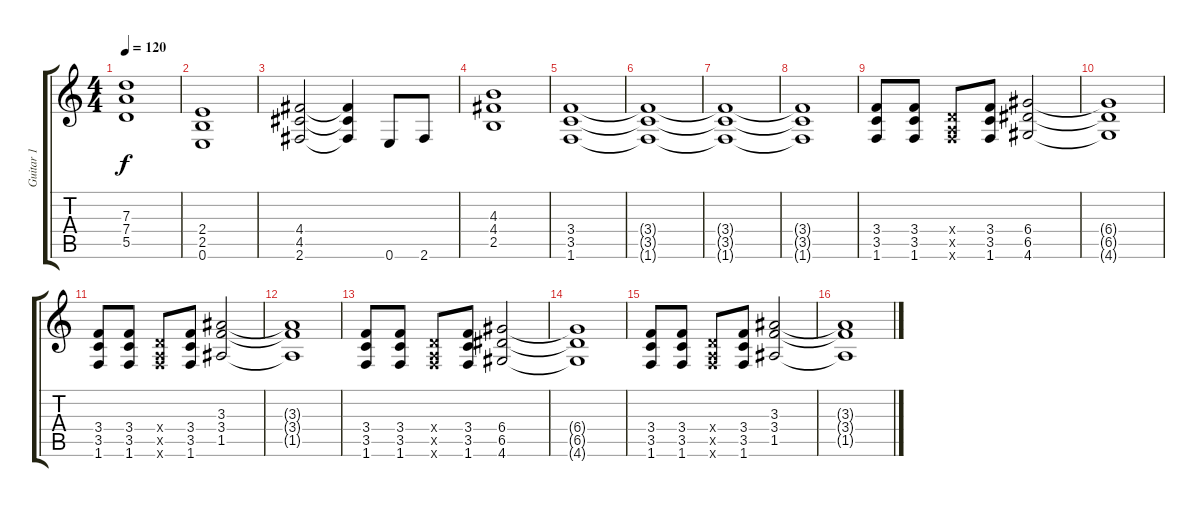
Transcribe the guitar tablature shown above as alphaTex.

\track ("Guitar 1" "Guitar 1") {instrument distortionguitar}
\staff {score tabs}
\tuning (E4 B3 G3 D3 A2 E2) {hide}
\ts (4 4)
\tempo 120
\clef g2
\ks c
(7.3 7.4 5.5).1{dy f} |
(2.4 2.5 0.6).1 |
(4.4 4.5 2.6).2 (4.4{t} 4.5{t} 2.6{t}).4 0.6.8 2.6.8 |
(4.3 4.4 2.5).1 |
(3.4 3.5 1.6).1 |
(3.4{t} 3.5{t} 1.6{t}).1 |
(3.4{t} 3.5{t} 1.6{t}).1 |
(3.4{t} 3.5{t} 1.6{t}).1 |
(3.4 3.5 1.6).8 (3.4 3.5 1.6).8 (0.4{x} 0.5{x} 1.6{x}).8 (3.4 3.5 1.6).8 (6.4 6.5 4.6).2 |
(6.4{t} 6.5{t} 4.6{t}).1 |
(3.4 3.5 1.6).8 (3.4 3.5 1.6).8 (0.4{x} 0.5{x} 1.6{x}).8 (3.4 3.5 1.6).8 (3.3 3.4 1.5).2 |
(3.3{t} 3.4{t} 1.5{t}).1 |
(3.4 3.5 1.6).8 (3.4 3.5 1.6).8 (0.4{x} 0.5{x} 1.6{x}).8 (3.4 3.5 1.6).8 (6.4 6.5 4.6).2 |
(6.4{t} 6.5{t} 4.6{t}).1 |
(3.4 3.5 1.6).8 (3.4 3.5 1.6).8 (0.4{x} 0.5{x} 1.6{x}).8 (3.4 3.5 1.6).8 (3.3 3.4 1.5).2 |
(3.3{t} 3.4{t} 1.5{t}).1
